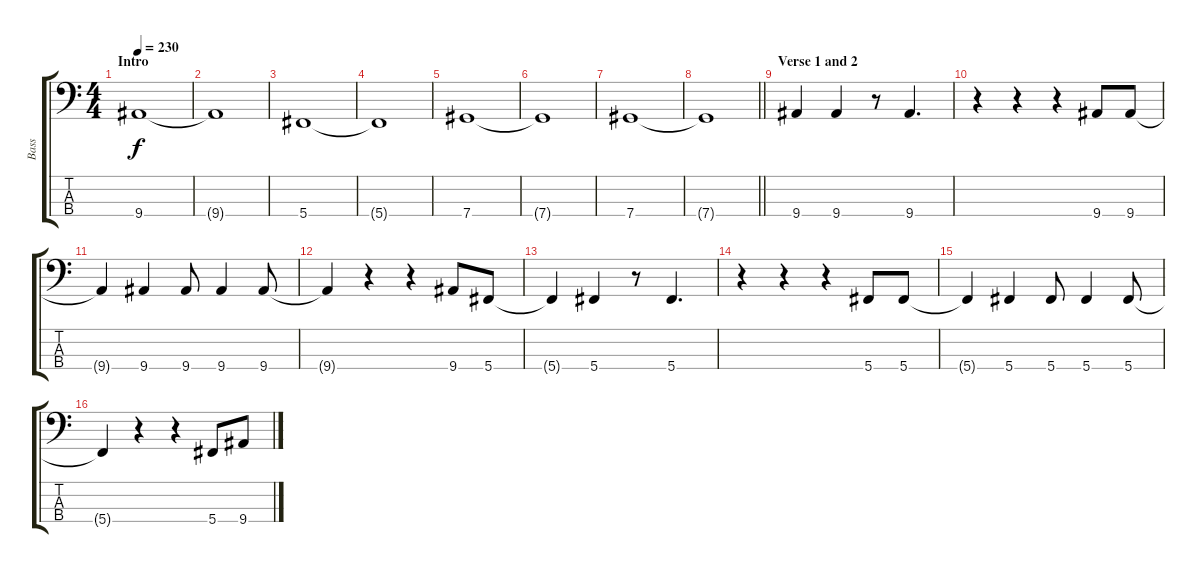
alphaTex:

\track ("Bass" "Bass") {instrument electricbasspick}
\staff {score tabs}
\tuning (Gb2 Db2 Ab1 Db1) {hide}
\ts (4 4)
\section ("" "Intro")
\tempo 230
\clef f4
\ks c
9.4.1{dy f volume 16 instrument electricbasspick} |
9.4{t}.1 |
5.4.1 |
5.4{t}.1 |
7.4.1 |
7.4{t}.1 |
7.4.1 |
\barLineRight lightlight
7.4{t}.1 |
\section ("" "Verse 1 and 2")
9.4.4 9.4.4 r.8 9.4.4{d} |
r.4 r.4 r.4 9.4.8 9.4.8 |
9.4{t}.4 9.4.4 9.4.8 9.4.4 9.4.8 |
9.4{t}.4 r.4 r.4 9.4.8 5.4.8 |
5.4{t}.4 5.4.4 r.8 5.4.4{d} |
r.4 r.4 r.4 5.4.8 5.4.8 |
5.4{t}.4 5.4.4 5.4.8 5.4.4 5.4.8 |
5.4{t}.4 r.4 r.4 5.4.8 9.4.8
